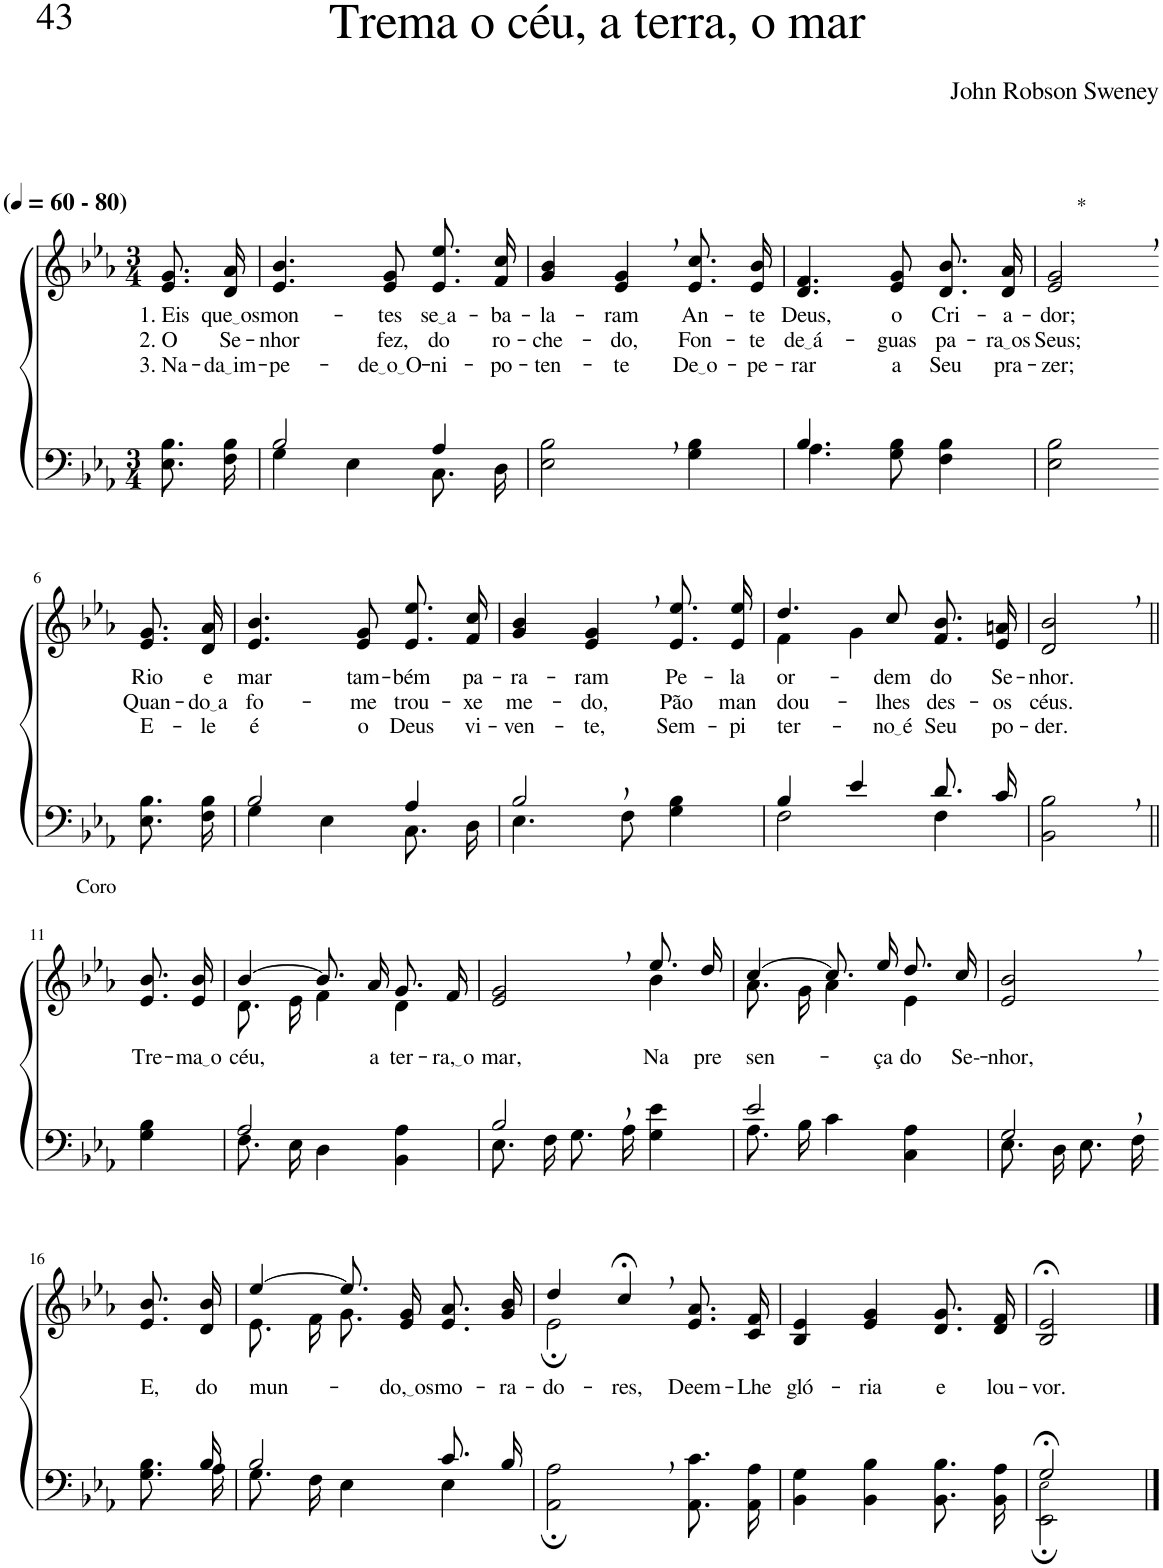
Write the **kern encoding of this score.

**kern	**kern	**text	**text	**text
*part2	*part1	*part1	*part1	*part1
*staff2	*staff1	*staff1	*staff1	*staff1
*I"Parte III e IV	*I"Parte I e II	*	*	*
*clefF4	*clefG2	*	*	*
*k[b-e-a-]	*k[b-e-a-]	*	*	*
*M3/4	*M3/4	*	*	*
*MM60	*MM60	*	*	*
=1	=1	=1	=1	=1
!	!LO:TX:a:B:t=(	!	!	!
!	!LO:TX:a:B:t=- 80)	!	!	!
!	!	!LO:LY:b	!LO:LY:b	!LO:LY:b
8.E-\ 8.B-\L	8.e-/ 8.g/L	1. Eis	2. O	3. Na-
!	!	!LO:LY:b	!LO:LY:b	!LO:LY:b
16F\ 16B-\Jk	16d/ 16a-/Jk	que os	Se-	da im
=2	=2	=2	=2	=2
*^	*	*	*	*
!	!	!	!LO:LY:b	!LO:LY:b	!LO:LY:b
2B-/	4G\	4.e-/ 4.b-/	mon-	-nhor	-pe-
.	4E-\	.	.	.	.
!	!	!	!LO:LY:b	!LO:LY:b	!LO:LY:b
.	.	8e-/ 8g/	-tes	fez,	de o O
!	!	!	!LO:LY:b	!LO:LY:b	!LO:LY:b
4A-/	8.C\L	8.e-/ 8.ee-/L	se a	do	-ni-
!	!	!	!LO:LY:b	!LO:LY:b	!LO:LY:b
.	16D\Jk	16f/ 16cc/Jk	-ba-	ro-	-po-
=3	=3	=3	=3	=3	=3
!	!	!	!LO:LY:b	!LO:LY:b	!LO:LY:b
*v	*v	*	*	*	*
2E-\, 2B-\,	4g/ 4b-/	-la-	-che-	-ten-
!	!	!LO:LY:b	!LO:LY:b	!LO:LY:b
.	4e-/, 4g/,	-ram	-do,	-te
!	!	!LO:LY:b	!LO:LY:b	!LO:LY:b
4G\ 4B-\	8.e-/ 8.cc/L	An-	Fon-	De o
!	!	!LO:LY:b	!LO:LY:b	!LO:LY:b
.	16e-/ 16b-/Jk	-te	-te	-pe-
=4	=4	=4	=4	=4
*^	*	*	*	*
!	!	!	!LO:LY:b	!LO:LY:b	!LO:LY:b
4.B-/	4.A-\	4.d/ 4.f/	Deus,	de á	-rar
!	!	!	!LO:LY:b	!LO:LY:b	!LO:LY:b
4.ryy	8G\ 8B-\	8e-/ 8g/	o	-guas	a
!	!	!	!LO:LY:b	!LO:LY:b	!LO:LY:b
.	4F\ 4B-\	8.d/ 8.b-/L	Cri-	pa-	Seu
!	!	!	!LO:LY:b	!LO:LY:b	!LO:LY:b
.	.	16d/ 16a-/Jk	-a-	ra os	pra-
*v	*v	*	*	*	*
=5	=5	=5	=5	=5
!	!LO:TX:a:t=*	!	!	!
!	!	!LO:LY:b	!LO:LY:b	!LO:LY:b
2E-\ 2B-\	2e-/, 2g/,	-dor;	Seus;	-zer;
!!LO:LB:g=z
=6-	=6-	=6-	=6-	=6-
!	!	!LO:LY:b	!LO:LY:b	!LO:LY:b
8.E-\ 8.B-\L	8.e-/ 8.g/L	Rio	Quan-	E-
!	!	!LO:LY:b	!LO:LY:b	!LO:LY:b
16F\ 16B-\Jk	16d/ 16a-/Jk	e	do a	-le
=7	=7	=7	=7	=7
*^	*	*	*	*
!	!	!	!LO:LY:b	!LO:LY:b	!LO:LY:b
2B-/	4G\	4.e-/ 4.b-/	mar	fo-	é
.	4E-\	.	.	.	.
!	!	!	!LO:LY:b	!LO:LY:b	!LO:LY:b
.	.	8e-/ 8g/	tam-	-me	o
!	!	!	!LO:LY:b	!LO:LY:b	!LO:LY:b
4A-/	8.C\L	8.e-/ 8.ee-/L	-bém	trou-	Deus
!	!	!	!LO:LY:b	!LO:LY:b	!LO:LY:b
.	16D\Jk	16f/ 16cc/Jk	pa-	-xe	vi-
=8	=8	=8	=8	=8	=8
!	!	!	!LO:LY:b	!LO:LY:b	!LO:LY:b
2B-,/	4.E-\	4g/ 4b-/	-ra-	me-	-ven-
!	!	!	!LO:LY:b	!LO:LY:b	!LO:LY:b
.	.	4e-/, 4g/,	-ram	-do,	-te,
.	8F\	.	.	.	.
!	!	!	!LO:LY:b	!LO:LY:b	!LO:LY:b
4ryy	4G\ 4B-\	8.e-/ 8.ee-/L	Pe-	Pão	Sem-
!	!	!	!LO:LY:b	!LO:LY:b	!LO:LY:b
.	.	16e-/ 16ee-/Jk	-la	man-	-pi-
=9	=9	=9	=9	=9	=9
*	*	*^	*	*	*
!	!	!	!	!LO:LY:b	!LO:LY:b	!LO:LY:b
4B-/	2F\	4.dd/	4f\	or-	-dou-	-ter-
4e-/	.	.	4g\	.	.	.
!	!	!	!	!LO:LY:b	!LO:LY:b	!LO:LY:b
.	.	8cc/	.	-dem	-lhes	no é
!	!	!	!	!LO:LY:b	!LO:LY:b	!LO:LY:b
8.d/L	4F\	8.f/ 8.b-/L	4ryy	do	des-	Seu
!	!	!	!	!LO:LY:b	!LO:LY:b	!LO:LY:b
16c/Jk	.	16e-/ 16an/Jk	.	Se-	-os	po-
*v	*v	*	*	*	*	*
*	*v	*v	*	*	*
=10	=10	=10	=10	=10
!	!	!LO:LY:b	!LO:LY:b	!LO:LY:b
2BB-\, 2B-\,	2d/, 2b-/,	-nhor.	céus.	-der.
!!LO:LB:g=z
=11||	=11||	=11||	=11||	=11||
!	!LO:TX:a:t=Coro	!	!	!
!	!	!LO:LY:b	!	!
4G\ 4B-\	8.e-/ 8.b-/L	Tre-	.	.
!	!	!LO:LY:b	!	!
.	16e-/ 16b-/Jk	ma o	.	.
=12	=12	=12	=12	=12
*^	*^	*	*	*
!	!	!	!	!LO:LY:b	!	!
2A-/	8.F\L	[4b-/	8.d\L	céu,	.	.
.	16E-\Jk	.	16e-\Jk	.	.	.
.	4D\	8.b-/L]	4f\	.	.	.
!	!	!	!	!LO:LY:b	!	!
.	.	16a-/Jk	.	a	.	.
!	!	!	!	!LO:LY:b	!	!
4ryy	4BB-\ 4A-\	8.g/L	4d\	ter-	.	.
!	!	!	!	!LO:LY:b	!	!
.	.	16f/Jk	.	ra, o	.	.
=13	=13	=13	=13	=13	=13	=13
!	!	!	!	!LO:LY:b	!	!
2B-,/	8.E-\L	2ryy	2e-/ 2g/	mar,	.	.
.	16F\Jk	.	.	.	.	.
.	8.G\L	.	.	.	.	.
.	16A-\Jk	.	.	.	.	.
!	!	!	!	!LO:LY:b	!	!
4ryy	4G\ 4e-\	4b-\	8.ee-/L	Na	.	.
!	!	!	!	!LO:LY:b	!	!
.	.	.	16dd/Jk	pre	.	.
=14	=14	=14	=14	=14	=14	=14
!	!	!	!	!LO:LY:b	!	!
2e-/	8.A-\L	[4cc/	8.a-\L	sen-	.	.
.	16B-\Jk	.	16g\Jk	.	.	.
.	4c\	8.cc/L]	4a-\	.	.	.
!	!	!	!	!LO:LY:b	!	!
.	.	16ee-/Jk	.	-ça	.	.
!	!	!	!	!LO:LY:b	!	!
4ryy	4C\ 4A-\	8.dd/L	4e-\	do	.	.
!	!	!	!	!LO:LY:b	!	!
.	.	16cc/Jk	.	Se--	.	.
*	*	*v	*v	*	*	*
=15	=15	=15	=15	=15	=15
!	!	!	!LO:LY:b	!	!
2G,/	8.E-\L	2e-/, 2b-/,	-nhor,	.	.
.	16D\Jk	.	.	.	.
.	8.E-\L	.	.	.	.
.	16F\Jk	.	.	.	.
!!LO:LB:g=z
=16-	=16-	=16-	=16-	=16-	=16-
!	!	!	!LO:LY:b	!	!
8.ryy	8.G\ 8.B-\L	8.e-/ 8.b-/L	E,	.	.
!	!	!	!LO:LY:b	!	!
16B-/	16A-\Jk	16d/ 16b-/Jk	do	.	.
=17	=17	=17	=17	=17	=17
*	*	*^	*	*	*
!	!	!	!	!LO:LY:b	!	!
2B-/	8.G\L	[4ee-/	8.e-\L	mun-	.	.
.	16F\Jk	.	16f\Jk	.	.	.
.	4E-\	8.ee-/]	8.g/L	.	.	.
!	!	!	!	!LO:LY:b	!	!
.	.	4ryy	16e-/ 16g/Jk	do, os	.	.
!	!	!	!	!LO:LY:b	!	!
8.c/L	4E-\	.	8.e-/ 8.a-/L	mo-	.	.
!	!	!	!	!LO:LY:b	!	!
16B-/Jk	.	16ryy	16g/ 16b-/Jk	-ra-	.	.
*v	*v	*	*	*	*	*
=18	=18	=18	=18	=18	=18
!	!	!	!LO:LY:b	!	!
2AA-\;, 2A-\;,	4dd/	2e-;\	-do-	.	.
!	!	!	!LO:LY:b	!	!
.	4cc;<,/	.	-res,	.	.
!	!	!	!LO:LY:b	!	!
8.AA-\ 8.c\L	8.e-/ 8.a-/L	4ryy	Deem-	.	.
!	!	!	!LO:LY:b	!	!
16AA-\ 16A-\Jk	16c/ 16f/Jk	.	-Lhe	.	.
*	*v	*v	*	*	*
=19	=19	=19	=19	=19
!	!	!LO:LY:b	!	!
4BB-\ 4G\	4B-/ 4e-/	gló-	.	.
!	!	!LO:LY:b	!	!
4BB-\ 4B-\	4e-/ 4g/	-ria	.	.
!	!	!LO:LY:b	!	!
8.BB-\ 8.B-\L	8.d/ 8.g/L	e	.	.
!	!	!LO:LY:b	!	!
16BB-\ 16A-\Jk	16d/ 16f/Jk	lou-	.	.
=20	=20	=20	=20	=20
*^	*	*	*	*
!	!	!	!LO:LY:b	!	!
2G;</	2EE-\; 2E-!\;	2B-/;< 2e-/;<	-vor.	.	.
*v	*v	*	*	*	*
==	==	==	==	==
*-	*-	*-	*-	*-
